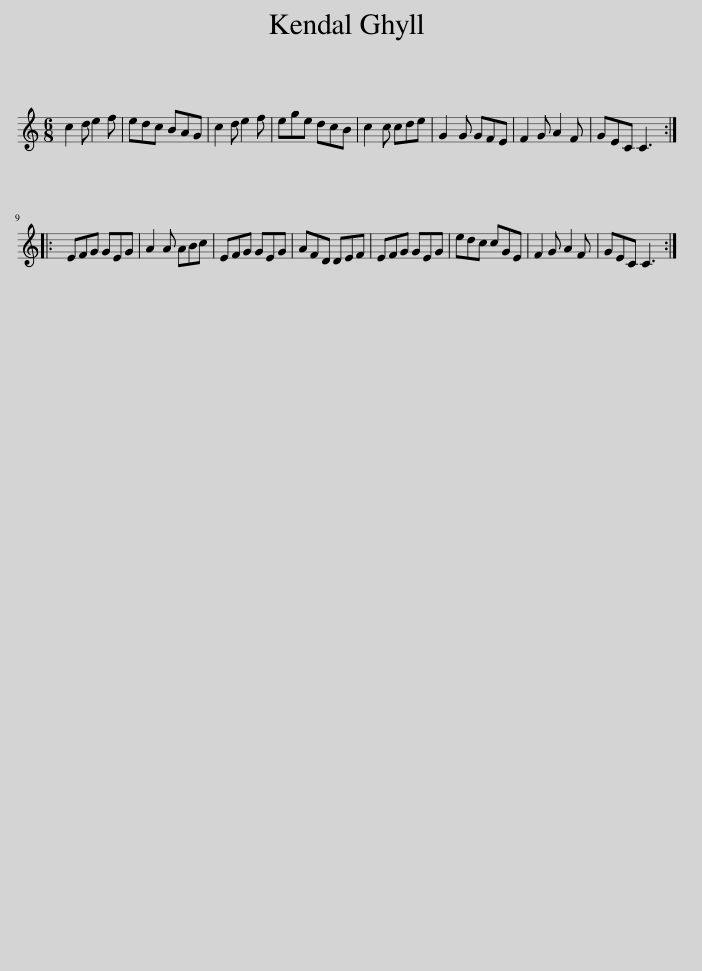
X:1
L:1/8
M:6/8
I:linebreak $
K:C
V:1 treble
V:1
 c2 d e2 f | edc BAG | c2 d e2 f | ege dcB | c2 c cde | %5
 G2 G GFE | F2 G A2 F | GEC C3 ::$ EFG GEG | A2 A ABc | %10
 EFG GEG | AFD DEF | EFG GEG | edc cGE | F2 G A2 F | %15
 GEC C3 :| %16
